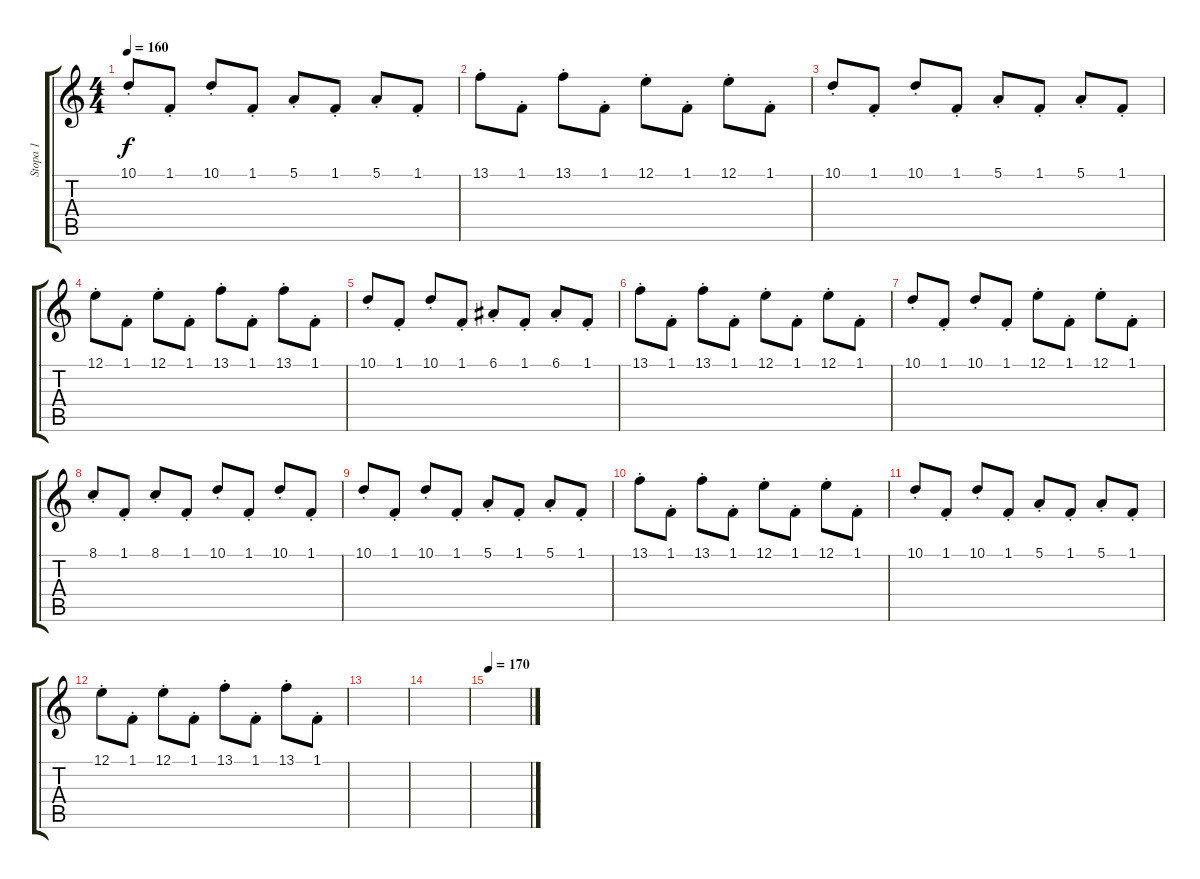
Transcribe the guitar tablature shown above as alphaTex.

\track ("Stopa 1" "Stopa 1") {instrument violin}
\staff {score tabs}
\tuning (E4 B3 G3 D3 A2 E2) {hide}
\ts (4 4)
\tempo 160
\clef g2
\ks c
10.1{st}.8{dy f} 1.1{st}.8 10.1{st}.8 1.1{st}.8 5.1{st}.8 1.1{st}.8 5.1{st}.8 1.1{st}.8 |
13.1{st}.8 1.1{st}.8 13.1{st}.8 1.1{st}.8 12.1{st}.8 1.1{st}.8 12.1{st}.8 1.1{st}.8 |
10.1{st}.8 1.1{st}.8 10.1{st}.8 1.1{st}.8 5.1{st}.8 1.1{st}.8 5.1{st}.8 1.1{st}.8 |
12.1{st}.8 1.1{st}.8 12.1{st}.8 1.1{st}.8 13.1{st}.8 1.1{st}.8 13.1{st}.8 1.1{st}.8 |
10.1{st}.8 1.1{st}.8 10.1{st}.8 1.1{st}.8 6.1{st}.8 1.1{st}.8 6.1{st}.8 1.1{st}.8 |
13.1{st}.8 1.1{st}.8 13.1{st}.8 1.1{st}.8 12.1{st}.8 1.1{st}.8 12.1{st}.8 1.1{st}.8 |
10.1{st}.8 1.1{st}.8 10.1{st}.8 1.1{st}.8 12.1{st}.8 1.1{st}.8 12.1{st}.8 1.1{st}.8 |
8.1{st}.8 1.1{st}.8 8.1{st}.8 1.1{st}.8 10.1{st}.8 1.1{st}.8 10.1{st}.8 1.1{st}.8 |
10.1{st}.8 1.1{st}.8 10.1{st}.8 1.1{st}.8 5.1{st}.8 1.1{st}.8 5.1{st}.8 1.1{st}.8 |
13.1{st}.8 1.1{st}.8 13.1{st}.8 1.1{st}.8 12.1{st}.8 1.1{st}.8 12.1{st}.8 1.1{st}.8 |
10.1{st}.8 1.1{st}.8 10.1{st}.8 1.1{st}.8 5.1{st}.8 1.1{st}.8 5.1{st}.8 1.1{st}.8 |
12.1{st}.8 1.1{st}.8 12.1{st}.8 1.1{st}.8 13.1{st}.8 1.1{st}.8 13.1{st}.8 1.1{st}.8 |
|
|
\tempo 170
